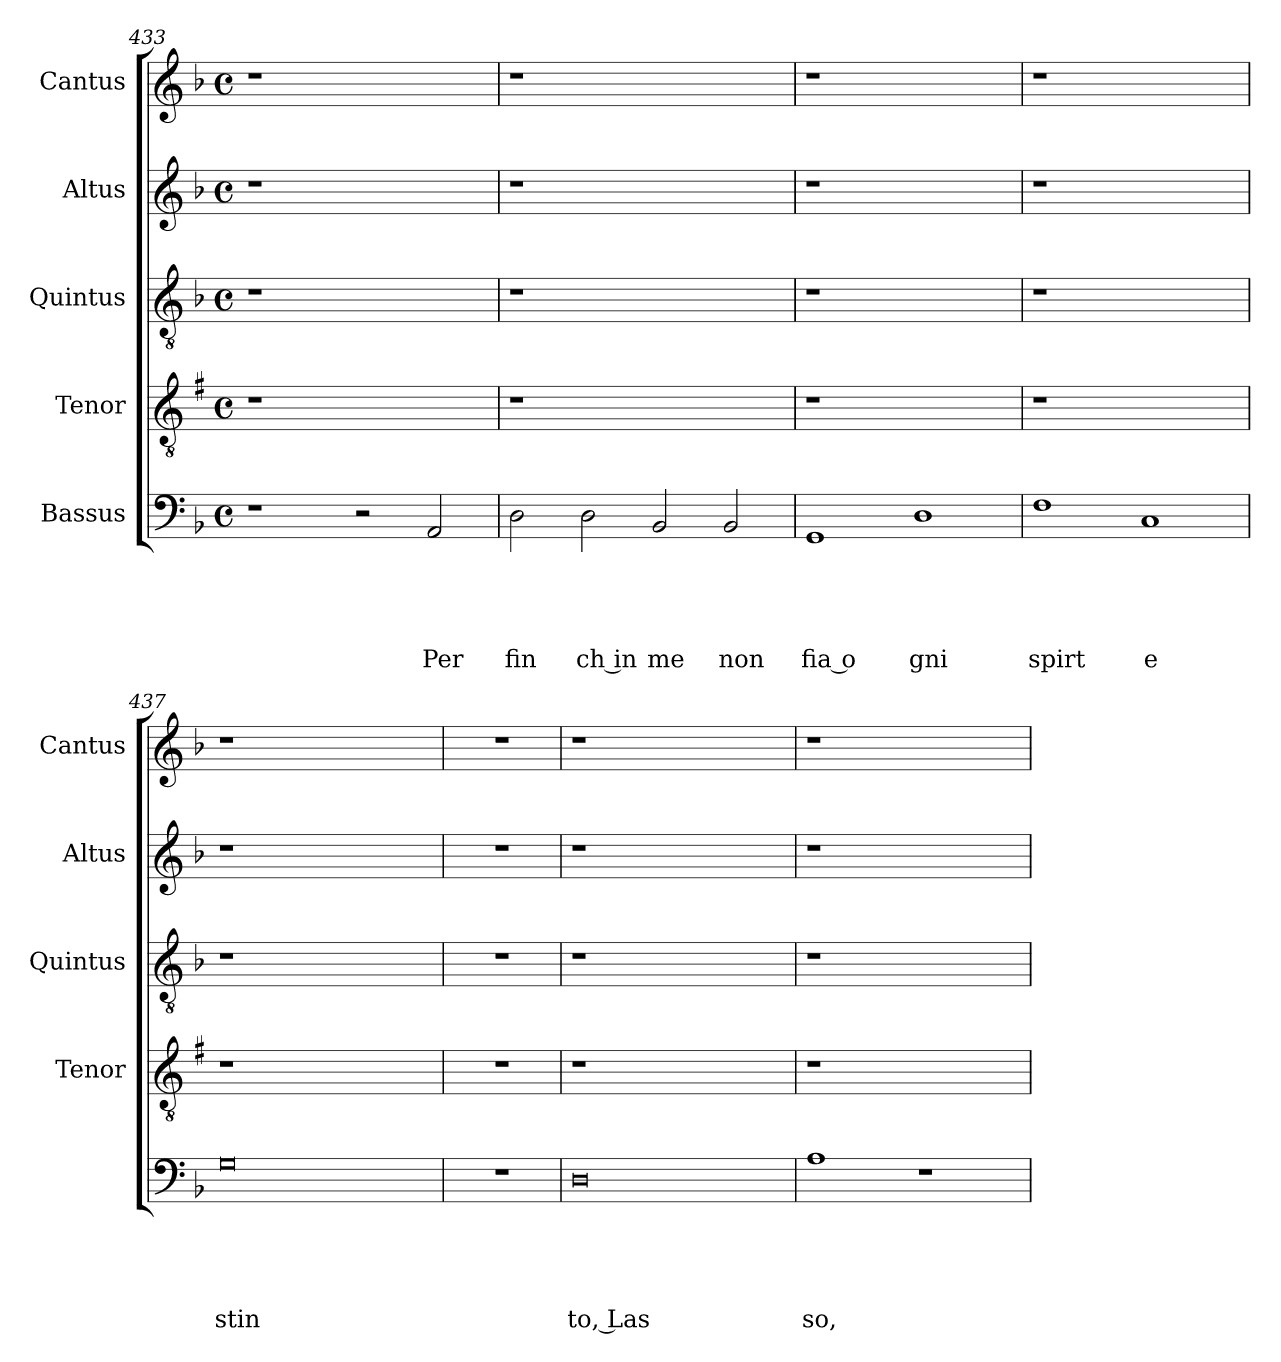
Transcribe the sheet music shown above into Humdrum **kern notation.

**kern	**text	**text	**text	**text	**text	**kern	**kern	**kern	**kern
*part5	*part5	*part5	*part5	*part5	*part5	*part4	*part3	*part2	*part1
*staff5	*staff5	*staff5	*staff5	*staff5	*staff5	*staff4	*staff3	*staff2	*staff1
*I"Bassus	*	*	*	*	*	*I"Tenor	*I"Quintus	*I"Altus	*I"Cantus
*	*	*	*	*	*	*I'Tenor	*I'Quintus	*I'Altus	*I'Cantus
!!LO:LB:g=z
*clefF4	*	*	*	*	*	*clefGv2	*clefGv2	*clefG2	*clefG2
*k[b-]	*	*	*	*	*	*k[f#]	*k[b-]	*k[b-]	*k[b-]
*F:	*	*	*	*	*	*G:	*F:	*F:	*F:
*M4/4	*	*	*	*	*	*M4/4	*M4/4	*M4/4	*M4/4
*met(c)	*	*	*	*	*	*met(c)	*met(c)	*met(c)	*met(c)
=433	=433	=433	=433	=433	=433	=433	=433	=433	=433
1r	.	.	.	.	.	1r	1r	1r	1r
2r	.	.	.	.	.	1ryy	1ryy	1ryy	1ryy
!	!	!	!	!	!LO:LY:b	!	!	!	!
2AA/	.	.	.	.	Per	.	.	.	.
=434	=434	=434	=434	=434	=434	=434	=434	=434	=434
!	!	!	!	!	!LO:LY:b	!	!	!	!
2D\	.	.	.	.	fin	1r	1r	1r	1r
!	!	!	!	!	!LO:LY:b:rj	!	!	!	!
2D\	.	.	.	.	ch in	.	.	.	.
!	!	!	!	!	!LO:LY:b	!	!	!	!
2BB-/	.	.	.	.	me	1ryy	1ryy	1ryy	1ryy
!	!	!	!	!	!LO:LY:b	!	!	!	!
2BB-/	.	.	.	.	non	.	.	.	.
=435	=435	=435	=435	=435	=435	=435	=435	=435	=435
!	!	!	!	!	!LO:LY:b:rj	!	!	!	!
1GG	.	.	.	.	fia o	1r	1r	1r	1r
!	!	!	!	!	!LO:LY:b	!	!	!	!
1D	.	.	.	.	gni	1ryy	1ryy	1ryy	1ryy
=436	=436	=436	=436	=436	=436	=436	=436	=436	=436
!	!	!	!	!	!LO:LY:b	!	!	!	!
1F	.	.	.	.	spirt	1r	1r	1r	1r
!	!	!	!	!	!LO:LY:b	!	!	!	!
1C	.	.	.	.	e	1ryy	1ryy	1ryy	1ryy
=437	=437	=437	=437	=437	=437	=437	=437	=437	=437
!	!	!	!	!	!LO:LY:b	!	!	!	!
0G	.	.	.	.	stin	1r	1r	1r	1r
.	.	.	.	.	.	1ryy	1ryy	1ryy	1ryy
=438	=438	=438	=438	=438	=438	=438	=438	=438	=438
1r	.	.	.	.	.	1r	1r	1r	1r
=439	=439	=439	=439	=439	=439	=439	=439	=439	=439
!	!	!	!	!	!LO:LY:b:rj	!	!	!	!
0D	.	.	.	.	to, Las	1r	1r	1r	1r
.	.	.	.	.	.	1ryy	1ryy	1ryy	1ryy
=440	=440	=440	=440	=440	=440	=440	=440	=440	=440
!	!	!	!	!	!LO:LY:b	!	!	!	!
1A	.	.	.	.	so,	1r	1r	1r	1r
1r	.	.	.	.	.	1ryy	1ryy	1ryy	1ryy
=	=	=	=	=	=	=	=	=	=
*-	*-	*-	*-	*-	*-	*-	*-	*-	*-
